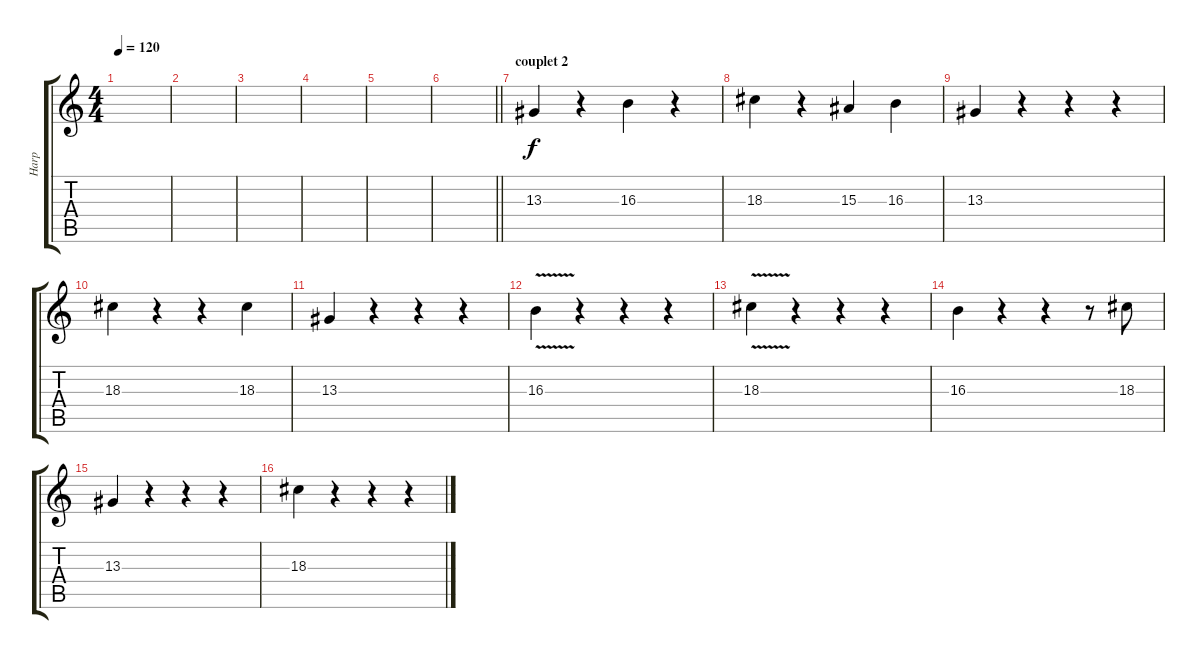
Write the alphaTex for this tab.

\track ("Harp" "Harp") {instrument orchestralharp}
\staff {score tabs}
\tuning (E4 B3 G3 D3 A2 E2) {hide}
\ts (4 4)
\tempo 120
\clef g2
\ks c
|
|
|
|
|
\barLineRight lightlight
|
\section ("" "couplet 2")
13.3.4 r.4 16.3.4 r.4 |
18.3.4 r.4 15.3.4 16.3.4 |
13.3.4 r.4 r.4 r.4 |
18.3.4 r.4 r.4 18.3.4 |
13.3.4 r.4 r.4 r.4 |
16.3{v}.4 r.4 r.4 r.4 |
18.3{v}.4 r.4 r.4 r.4 |
16.3.4 r.4 r.4 r.8 18.3.8 |
13.3.4 r.4 r.4 r.4 |
18.3.4 r.4 r.4 r.4
